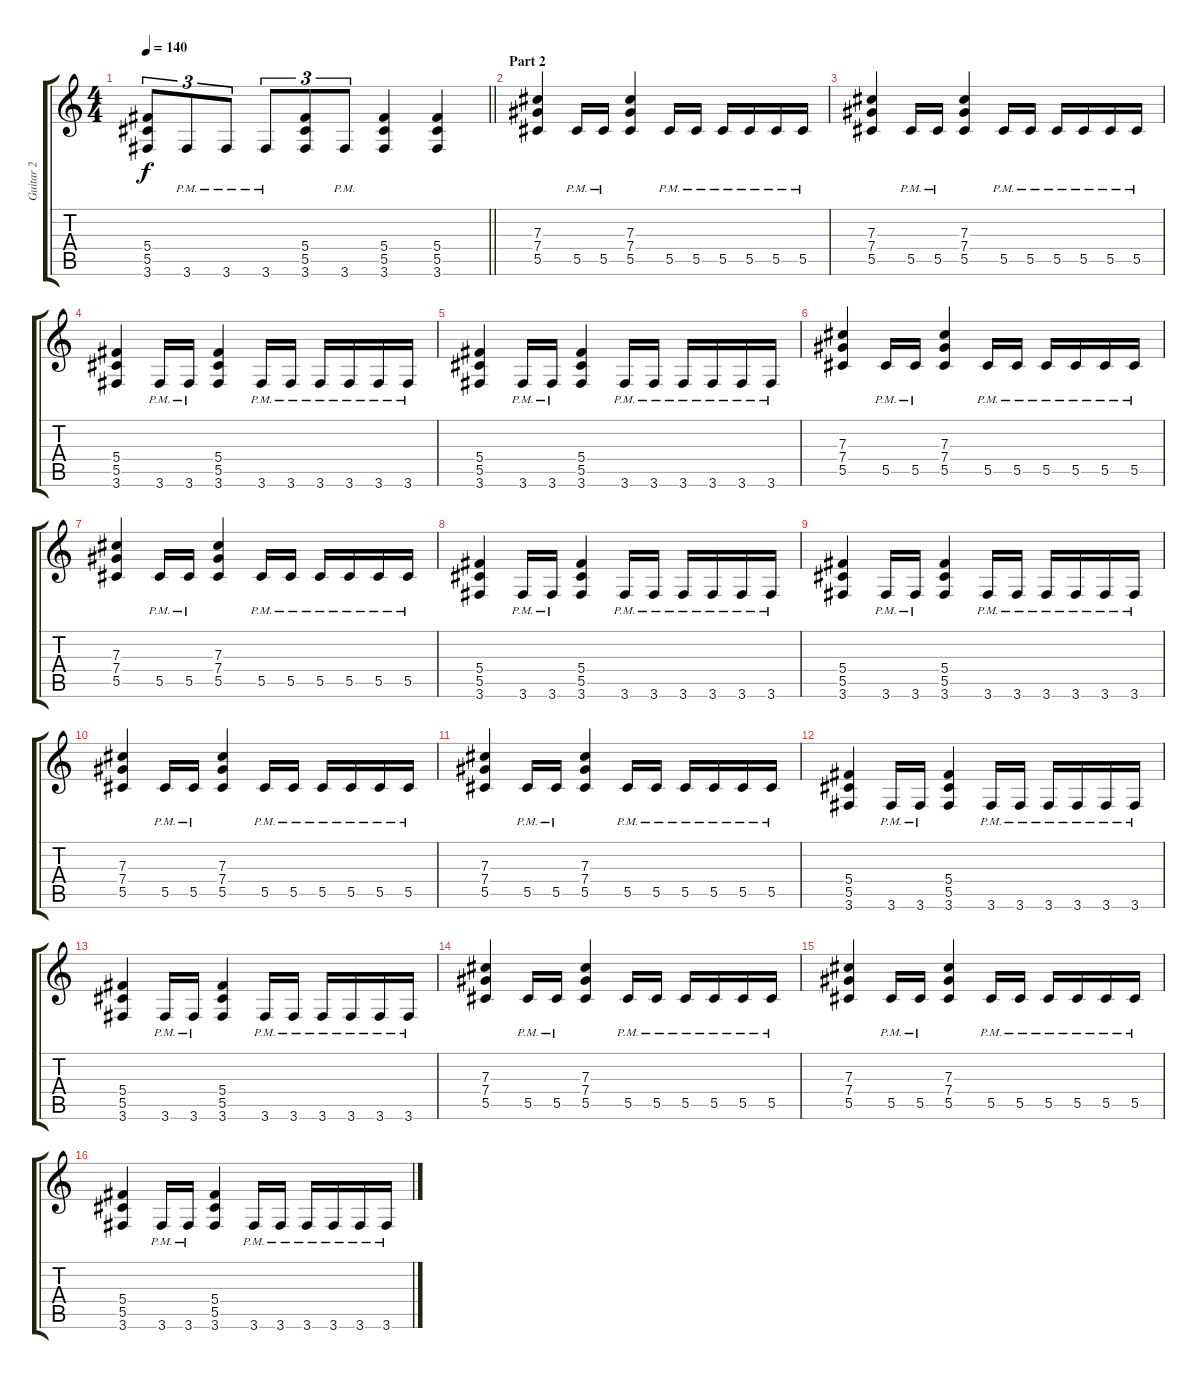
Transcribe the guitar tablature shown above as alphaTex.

\track ("Guitar 2" "Guitar 2") {instrument distortionguitar}
\staff {score tabs}
\tuning (Eb4 Bb3 Gb3 Db3 Ab2 Eb2) {hide}
\ts (4 4)
\tempo 140
\clef g2
\barLineRight lightlight
\ks c
(5.4 5.5 3.6).8{tu (3 2) dy f} 3.6{pm}.8{tu (3 2)} 3.6{pm}.8{tu (3 2)} 3.6{pm}.8{tu (3 2)} (5.4 5.5 3.6).8{tu (3 2)} 3.6{pm}.8{tu (3 2)} (5.4 5.5 3.6).4 (5.4 5.5 3.6).4 |
\section ("" "Part 2")
(7.3 7.4 5.5).4 5.5{pm}.16 5.5{pm}.16 (7.3 7.4 5.5).4 5.5{pm}.16 5.5{pm}.16 5.5{pm}.16 5.5{pm}.16 5.5{pm}.16 5.5{pm}.16 |
(7.3 7.4 5.5).4 5.5{pm}.16 5.5{pm}.16 (7.3 7.4 5.5).4 5.5{pm}.16 5.5{pm}.16 5.5{pm}.16 5.5{pm}.16 5.5{pm}.16 5.5{pm}.16 |
(5.4 5.5 3.6).4 3.6{pm}.16 3.6{pm}.16 (5.4 5.5 3.6).4 3.6{pm}.16 3.6{pm}.16 3.6{pm}.16 3.6{pm}.16 3.6{pm}.16 3.6{pm}.16 |
(5.4 5.5 3.6).4 3.6{pm}.16 3.6{pm}.16 (5.4 5.5 3.6).4 3.6{pm}.16 3.6{pm}.16 3.6{pm}.16 3.6{pm}.16 3.6{pm}.16 3.6{pm}.16 |
(7.3 7.4 5.5).4 5.5{pm}.16 5.5{pm}.16 (7.3 7.4 5.5).4 5.5{pm}.16 5.5{pm}.16 5.5{pm}.16 5.5{pm}.16 5.5{pm}.16 5.5{pm}.16 |
(7.3 7.4 5.5).4 5.5{pm}.16 5.5{pm}.16 (7.3 7.4 5.5).4 5.5{pm}.16 5.5{pm}.16 5.5{pm}.16 5.5{pm}.16 5.5{pm}.16 5.5{pm}.16 |
(5.4 5.5 3.6).4 3.6{pm}.16 3.6{pm}.16 (5.4 5.5 3.6).4 3.6{pm}.16 3.6{pm}.16 3.6{pm}.16 3.6{pm}.16 3.6{pm}.16 3.6{pm}.16 |
(5.4 5.5 3.6).4 3.6{pm}.16 3.6{pm}.16 (5.4 5.5 3.6).4 3.6{pm}.16 3.6{pm}.16 3.6{pm}.16 3.6{pm}.16 3.6{pm}.16 3.6{pm}.16 |
(7.3 7.4 5.5).4 5.5{pm}.16 5.5{pm}.16 (7.3 7.4 5.5).4 5.5{pm}.16 5.5{pm}.16 5.5{pm}.16 5.5{pm}.16 5.5{pm}.16 5.5{pm}.16 |
(7.3 7.4 5.5).4 5.5{pm}.16 5.5{pm}.16 (7.3 7.4 5.5).4 5.5{pm}.16 5.5{pm}.16 5.5{pm}.16 5.5{pm}.16 5.5{pm}.16 5.5{pm}.16 |
(5.4 5.5 3.6).4 3.6{pm}.16 3.6{pm}.16 (5.4 5.5 3.6).4 3.6{pm}.16 3.6{pm}.16 3.6{pm}.16 3.6{pm}.16 3.6{pm}.16 3.6{pm}.16 |
(5.4 5.5 3.6).4 3.6{pm}.16 3.6{pm}.16 (5.4 5.5 3.6).4 3.6{pm}.16 3.6{pm}.16 3.6{pm}.16 3.6{pm}.16 3.6{pm}.16 3.6{pm}.16 |
(7.3 7.4 5.5).4 5.5{pm}.16 5.5{pm}.16 (7.3 7.4 5.5).4 5.5{pm}.16 5.5{pm}.16 5.5{pm}.16 5.5{pm}.16 5.5{pm}.16 5.5{pm}.16 |
(7.3 7.4 5.5).4 5.5{pm}.16 5.5{pm}.16 (7.3 7.4 5.5).4 5.5{pm}.16 5.5{pm}.16 5.5{pm}.16 5.5{pm}.16 5.5{pm}.16 5.5{pm}.16 |
(5.4 5.5 3.6).4 3.6{pm}.16 3.6{pm}.16 (5.4 5.5 3.6).4 3.6{pm}.16 3.6{pm}.16 3.6{pm}.16 3.6{pm}.16 3.6{pm}.16 3.6{pm}.16
